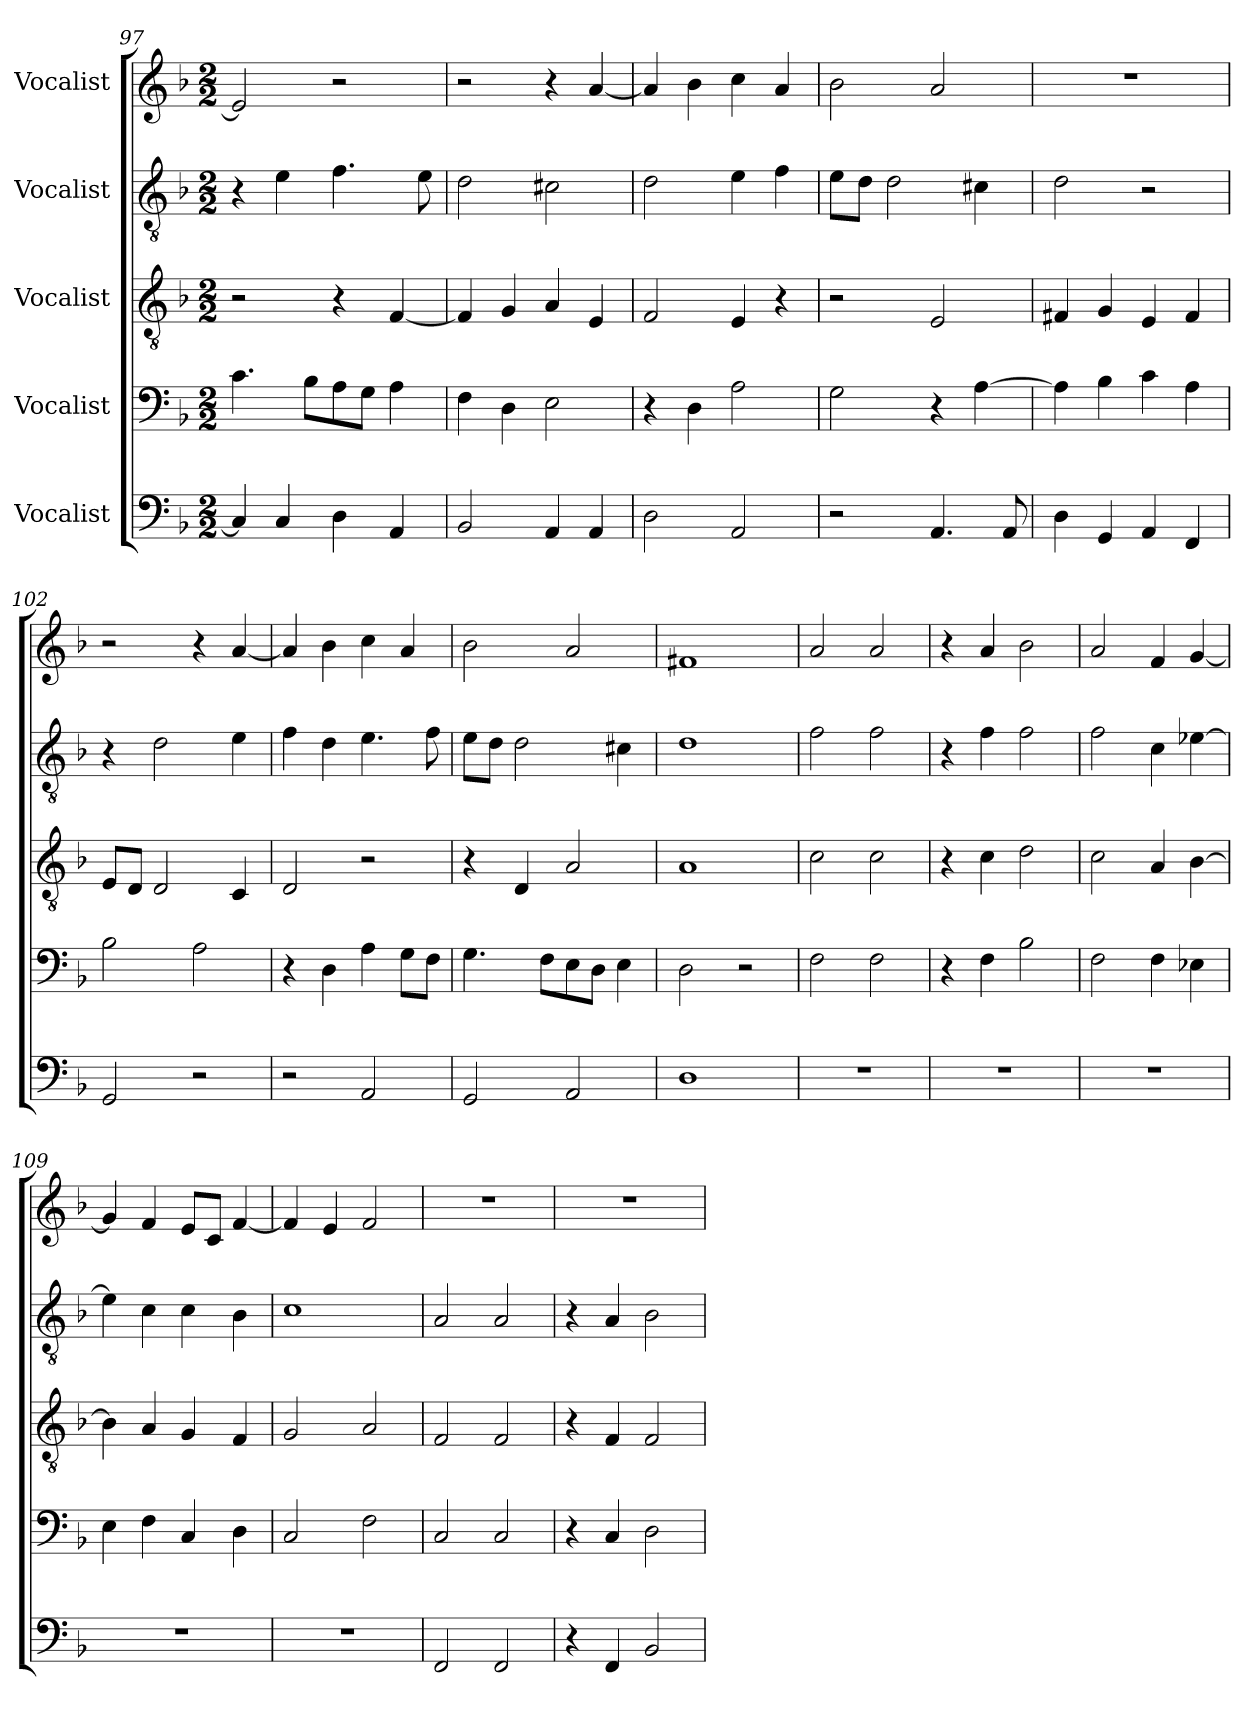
**kern	**kern	**kern	**kern	**kern
*part5	*part4	*part3	*part2	*part1
*staff5	*staff4	*staff3	*staff2	*staff1
*I"Vocalist	*I"Vocalist	*I"Vocalist	*I"Vocalist	*I"Vocalist
*clefF4	*clefF4	*clefGv2	*clefGv2	*clefG2
*k[b-]	*k[b-]	*k[b-]	*k[b-]	*k[b-]
*M2/2	*M2/2	*M2/2	*M2/2	*M2/2
=97	=97	=97	=97	=97
4C/]	4.c\	2r	4r	2e/]
4C/	.	.	4e\	.
.	8B-\L	.	.	.
4D\	8A\	4r	4.f\	2r
.	8G\J	.	.	.
4AA/	4A\	[4F/	.	.
.	.	.	8e\	.
=98	=98	=98	=98	=98
2BB-/	4F\	4F/]	2d\	2r
.	4D\	4G/	.	.
4AA/	2E\	4A/	2c#X\	4r
4AA/	.	4E/	.	[4a/
=99	=99	=99	=99	=99
2D\	4r	2F/	2d\	4a/]
.	4D\	.	.	4b-\
2AA/	2A\	4E/	4e\	4cc\
.	.	4r	4f\	4a/
=100	=100	=100	=100	=100
2r	2G\	2r	8e\L	2b-\
.	.	.	8d\J	.
.	.	.	2d\	.
4.AA/	4r	2E/	.	2a/
.	[4A\	.	4c#X\	.
8AA/	.	.	.	.
=101	=101	=101	=101	=101
4D\	4A\]	4F#X/	2d\	1r
4GG/	4B-\	4G/	.	.
4AA/	4c\	4E/	2r	.
4FF/	4A\	4F#/	.	.
=102	=102	=102	=102	=102
2GG/	2B-\	8E/L	4r	2r
.	.	8D/J	.	.
.	.	2D/	2d\	.
2r	2A\	.	.	4r
.	.	4C/	4e\	[4a/
=103	=103	=103	=103	=103
2r	4r	2D/	4f\	4a/]
.	4D\	.	4d\	4b-\
2AA/	4A\	2r	4.e\	4cc\
.	8G\L	.	.	4a/
.	8F\J	.	8f\	.
=104	=104	=104	=104	=104
2GG/	4.G\	4r	8e\L	2b-\
.	.	.	8d\J	.
.	.	4D/	2d\	.
.	8F\L	.	.	.
2AA/	8E\	2A/	.	2a/
.	8D\J	.	.	.
.	4E\	.	4c#X\	.
=105	=105	=105	=105	=105
1D	2D\	1A	1d	1f#X
.	2r	.	.	.
=106	=106	=106	=106	=106
1r	2F\	2c\	2f\	2a/
.	2F\	2c\	2f\	2a/
=107	=107	=107	=107	=107
1r	4r	4r	4r	4r
.	4F\	4c\	4f\	4a/
.	2B-\	2d\	2f\	2b-\
=108	=108	=108	=108	=108
1r	2F\	2c\	2f\	2a/
.	4F\	4A/	4c\	4f/
.	4E-X\	[4B-\	[4e-X\	[4g/
=109	=109	=109	=109	=109
1r	4E\	4B-\]	4e-\]	4g/]
.	4F\	4A/	4c\	4f/
.	4C/	4G/	4c\	8e/L
.	.	.	.	8c/J
.	4D\	4F/	4B-\	[4f/
=110	=110	=110	=110	=110
1r	2C/	2G/	1c	4f/]
.	.	.	.	4e/
.	2F\	2A/	.	2f/
=111	=111	=111	=111	=111
2FF/	2C/	2F/	2A/	1r
2FF/	2C/	2F/	2A/	.
=112	=112	=112	=112	=112
4r	4r	4r	4r	1r
4FF/	4C/	4F/	4A/	.
2BB-/	2D\	2F/	2B-\	.
=	=	=	=	=
*-	*-	*-	*-	*-
